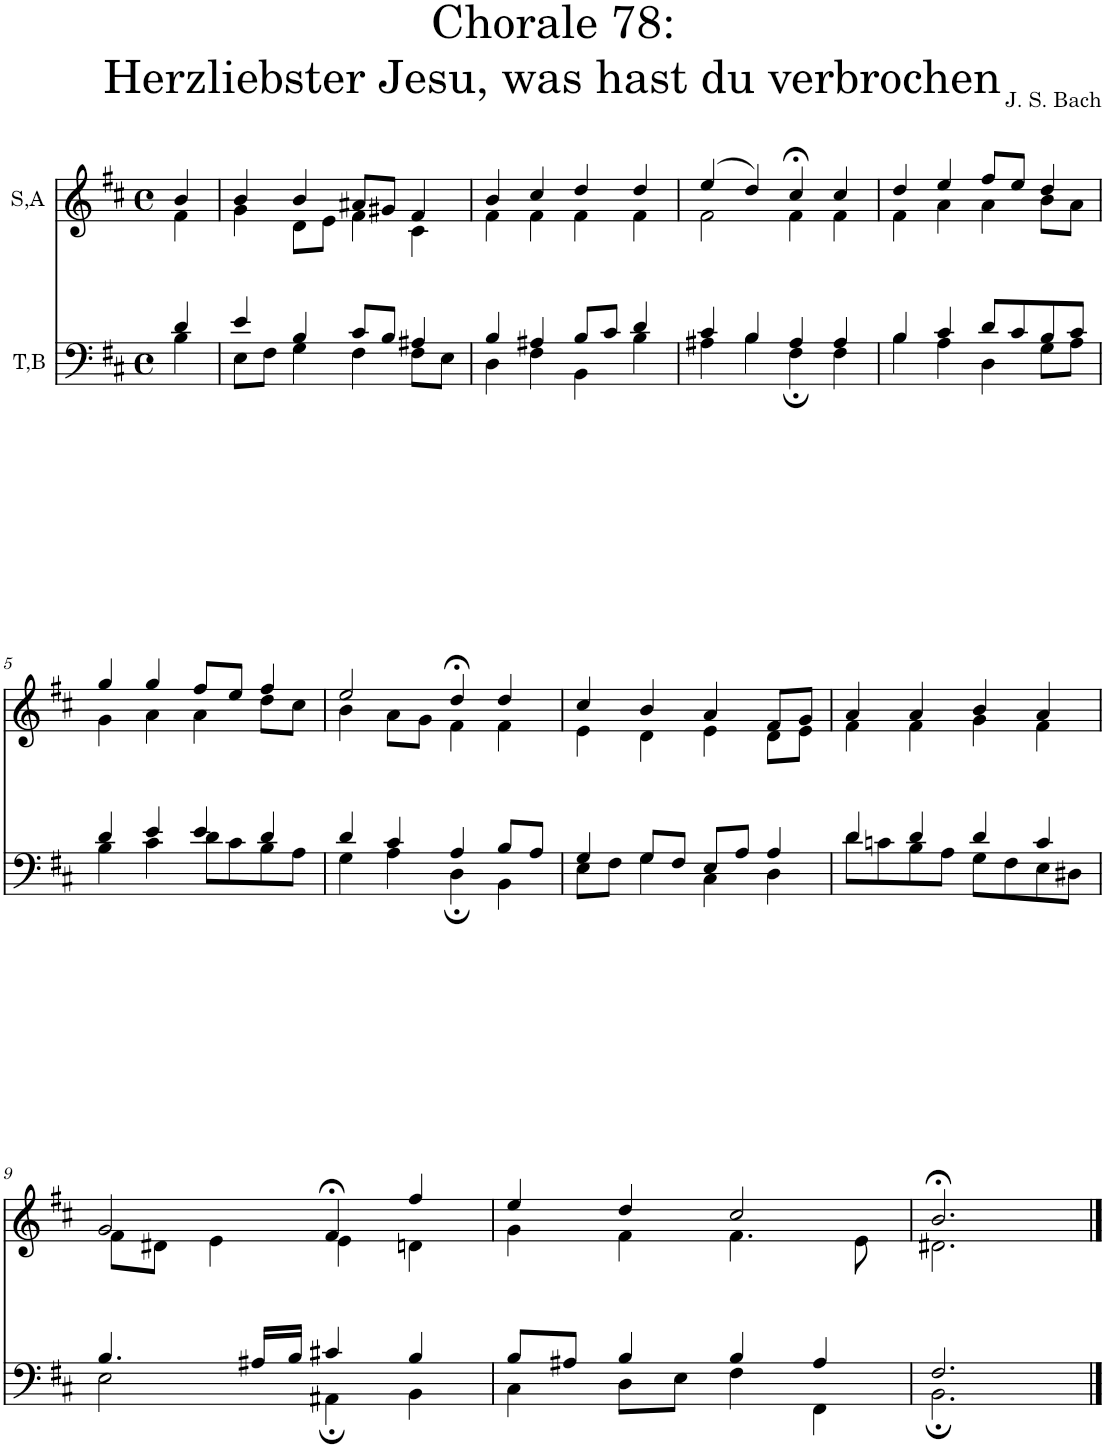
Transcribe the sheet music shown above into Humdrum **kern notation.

**kern	**kern
*part2	*part1
*staff2	*staff1
*I"T,B	*I"S,A
*clefF4	*clefG2
*k[f#c#]	*k[f#c#]
*M4/4	*M4/4
*met(c)	*met(c)
=	=
*^	*^
4d/	4B\	4b/	4f#\
=1	=1	=1	=1
4e/	8E\L	4b/	4g\
.	8F#\J	.	.
4B/	4G\	4b/	8d\L
.	.	.	8e\J
8c#/L	4F#\	8a#X/L	4f#\
8B/J	.	8g#X/J	.
4A#X/	8F#\L	4f#/	4c#\
.	8E\J	.	.
=2	=2	=2	=2
4B/	4D\	4b/	4f#\
4A#X/	4F#\	4cc#/	4f#\
8B/L	4BB\	4dd/	4f#\
8c#/J	.	.	.
4d/	4B\	4dd/	4f#\
=3	=3	=3	=3
4c#/	4A#X\	(>4ee/	2f#\
4B/	4B\	4dd/)	.
4A#/	4F#;\	4cc#;</	4f#\
4A#/	4F#\	4cc#/	4f#\
=4	=4	=4	=4
4B/	4B\	4dd/	4f#\
4c#/	4A\	4ee/	4a\
8d/L	4D\	8ff#/L	4a\
8c#/	.	8ee/J	.
8B/	8G\L	4dd/	8b\L
8c#/J	8A\J	.	8a\J
!!LO:LB:g=z	!!
=5	=5	=5	=5
4d/	4B\	4gg/	4g\
4e/	4c#\	4gg/	4a\
4e/	8d\L	8ff#/L	4a\
.	8c#\	8ee/J	.
4d/	8B\	4ff#/	8dd\L
.	8A\J	.	8cc#\J
=6	=6	=6	=6
4d/	4G\	2ee/	4b\
4c#/	4A\	.	8a\L
.	.	.	8g\J
4A/	4D;\	4dd;</	4f#\
8B/L	4BB\	4dd/	4f#\
8A/J	.	.	.
=7	=7	=7	=7
4G/	8E\L	4cc#/	4e\
.	8F#\J	.	.
8G/L	4G\	4b/	4d\
8F#/J	.	.	.
8E/L	4C#\	4a/	4e\
8A/J	.	.	.
4A/	4D\	8f#/L	8d\L
.	.	8g/J	8e\J
=8	=8	=8	=8
4d/	8d\L	4a/	4f#\
.	8cn\	.	.
4d/	8B\	4a/	4f#\
.	8A\J	.	.
4d/	8G\L	4b/	4g\
.	8F#\	.	.
4c/	8E\	4a/	4f#\
.	8D#X\J	.	.
!!LO:LB:g=z	!!
=9	=9	=9	=9
4.B/	2E\	2g/	8f#\L
.	.	.	8d#X\J
.	.	.	4e\
16A#X/LL	.	.	.
16B/JJ	.	.	.
4c#X/	4AA#X;\	4f#;</	4e\
4B/	4BB\	4ff#/	4dn\
=10	=10	=10	=10
8B/L	4C#\	4ee/	4g\
8A#X/J	.	.	.
4B/	8D\L	4dd/	4f#\
.	8E\J	.	.
4B/	4F#\	2cc#/	4.f#\
4A#/	4FF#\	.	.
.	.	.	8e\
=11	=11	=11	=11
2.F#/	2.BB;\	2.b;</	2.d#X\
*v	*v	*	*
*	*v	*v
==	==
*-	*-
